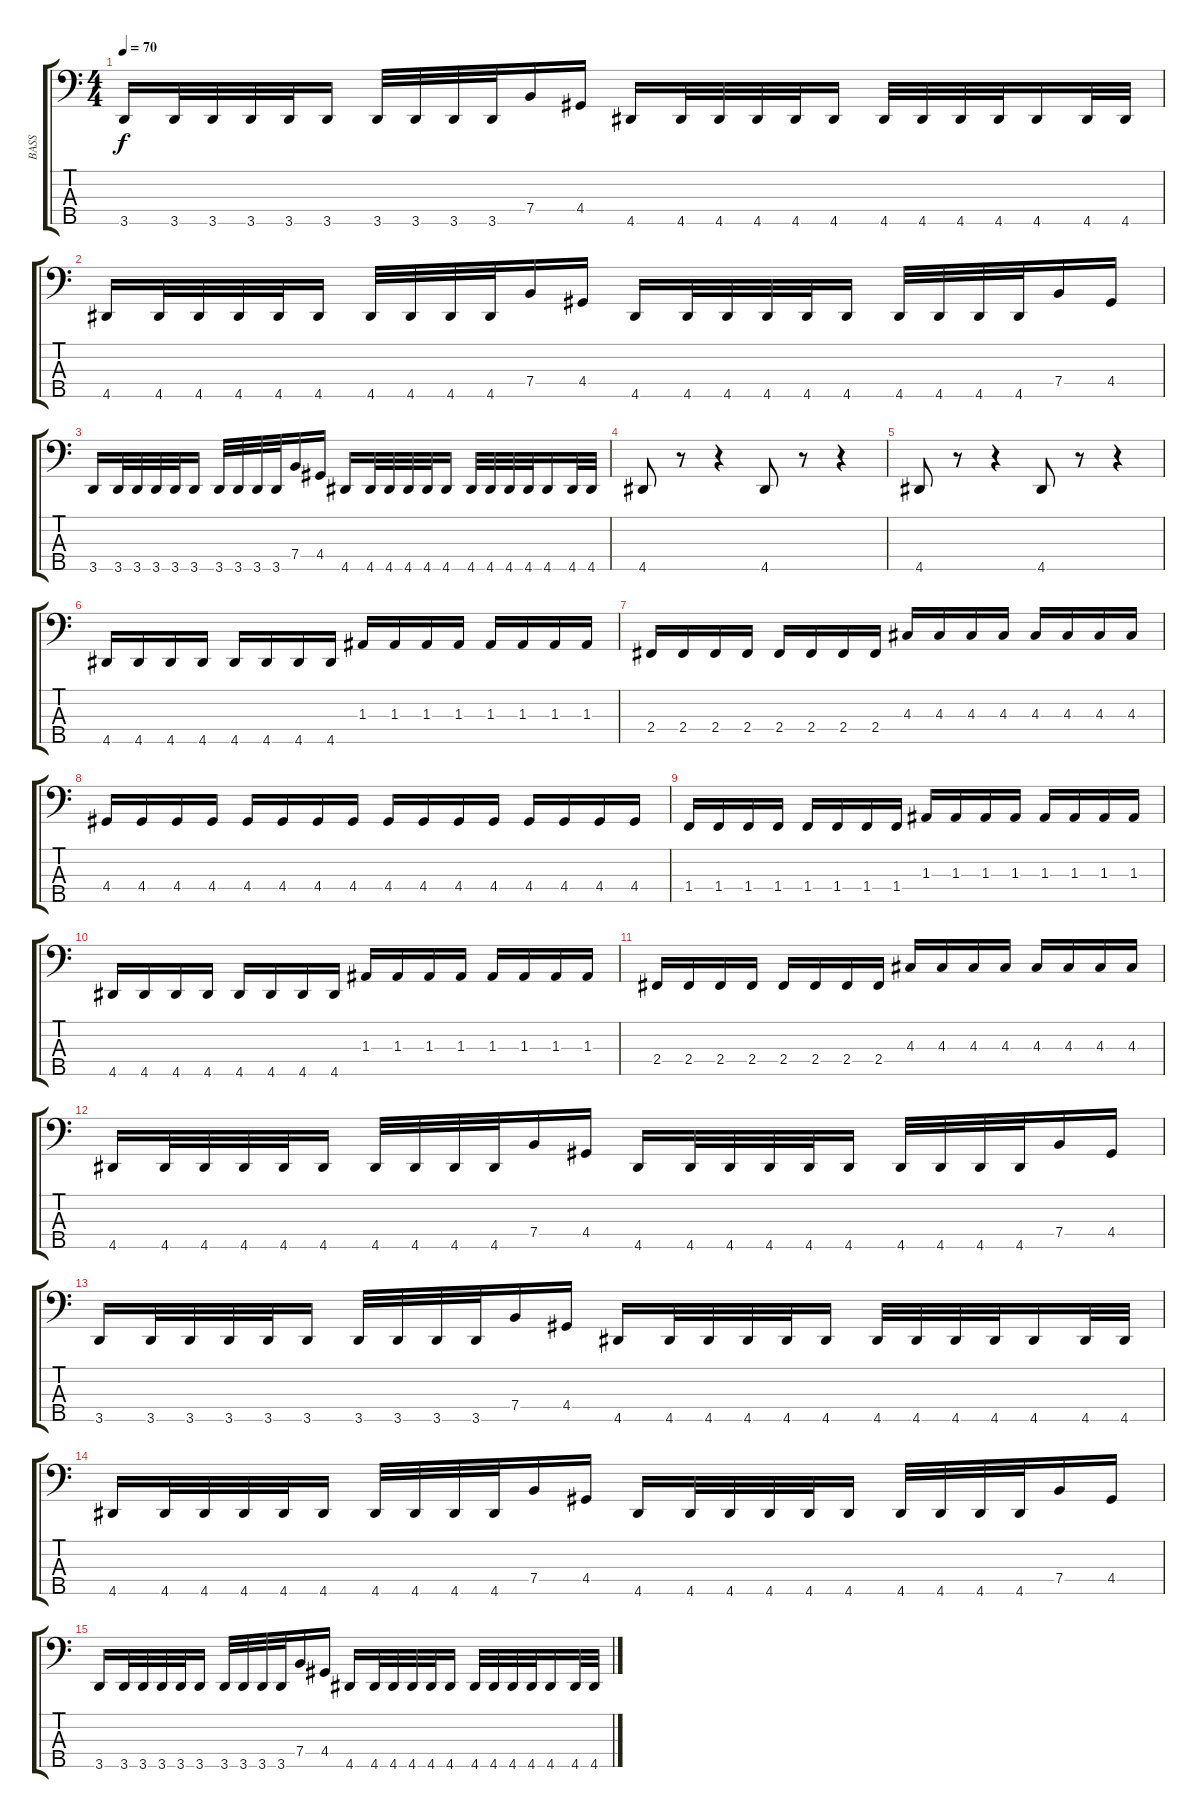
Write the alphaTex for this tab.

\track ("BASS" "BASS") {instrument electricbassfinger}
\staff {score tabs}
\tuning (G2 D2 A1 E1 B0) {hide}
\ts (4 4)
\tempo 70
\clef f4
\ks c
3.5.16{dy f} 3.5.32 3.5.32 3.5.32 3.5.32 3.5.16 3.5.32 3.5.32 3.5.32 3.5.32 7.4.16 4.4.16 4.5.16 4.5.32 4.5.32 4.5.32 4.5.32 4.5.16 4.5.32 4.5.32 4.5.32 4.5.32 4.5.16 4.5.32 4.5.32 |
4.5.16 4.5.32 4.5.32 4.5.32 4.5.32 4.5.16 4.5.32 4.5.32 4.5.32 4.5.32 7.4.16 4.4.16 4.5.16 4.5.32 4.5.32 4.5.32 4.5.32 4.5.16 4.5.32 4.5.32 4.5.32 4.5.32 7.4.16 4.4.16 |
3.5.16 3.5.32 3.5.32 3.5.32 3.5.32 3.5.16 3.5.32 3.5.32 3.5.32 3.5.32 7.4.16 4.4.16 4.5.16 4.5.32 4.5.32 4.5.32 4.5.32 4.5.16 4.5.32 4.5.32 4.5.32 4.5.32 4.5.16 4.5.32 4.5.32 |
4.5.8 r.8 r.4 4.5.8 r.8 r.4 |
4.5.8 r.8 r.4 4.5.8 r.8 r.4 |
4.5.16 4.5.16 4.5.16 4.5.16 4.5.16 4.5.16 4.5.16 4.5.16 1.3.16 1.3.16 1.3.16 1.3.16 1.3.16 1.3.16 1.3.16 1.3.16 |
2.4.16 2.4.16 2.4.16 2.4.16 2.4.16 2.4.16 2.4.16 2.4.16 4.3.16 4.3.16 4.3.16 4.3.16 4.3.16 4.3.16 4.3.16 4.3.16 |
4.4.16 4.4.16 4.4.16 4.4.16 4.4.16 4.4.16 4.4.16 4.4.16 4.4.16 4.4.16 4.4.16 4.4.16 4.4.16 4.4.16 4.4.16 4.4.16 |
1.4.16 1.4.16 1.4.16 1.4.16 1.4.16 1.4.16 1.4.16 1.4.16 1.3.16 1.3.16 1.3.16 1.3.16 1.3.16 1.3.16 1.3.16 1.3.16 |
4.5.16 4.5.16 4.5.16 4.5.16 4.5.16 4.5.16 4.5.16 4.5.16 1.3.16 1.3.16 1.3.16 1.3.16 1.3.16 1.3.16 1.3.16 1.3.16 |
2.4.16 2.4.16 2.4.16 2.4.16 2.4.16 2.4.16 2.4.16 2.4.16 4.3.16 4.3.16 4.3.16 4.3.16 4.3.16 4.3.16 4.3.16 4.3.16 |
4.5.16 4.5.32 4.5.32 4.5.32 4.5.32 4.5.16 4.5.32 4.5.32 4.5.32 4.5.32 7.4.16 4.4.16 4.5.16 4.5.32 4.5.32 4.5.32 4.5.32 4.5.16 4.5.32 4.5.32 4.5.32 4.5.32 7.4.16 4.4.16 |
3.5.16 3.5.32 3.5.32 3.5.32 3.5.32 3.5.16 3.5.32 3.5.32 3.5.32 3.5.32 7.4.16 4.4.16 4.5.16 4.5.32 4.5.32 4.5.32 4.5.32 4.5.16 4.5.32 4.5.32 4.5.32 4.5.32 4.5.16 4.5.32 4.5.32 |
4.5.16 4.5.32 4.5.32 4.5.32 4.5.32 4.5.16 4.5.32 4.5.32 4.5.32 4.5.32 7.4.16 4.4.16 4.5.16 4.5.32 4.5.32 4.5.32 4.5.32 4.5.16 4.5.32 4.5.32 4.5.32 4.5.32 7.4.16 4.4.16 |
3.5.16 3.5.32 3.5.32 3.5.32 3.5.32 3.5.16 3.5.32 3.5.32 3.5.32 3.5.32 7.4.16 4.4.16 4.5.16 4.5.32 4.5.32 4.5.32 4.5.32 4.5.16 4.5.32 4.5.32 4.5.32 4.5.32 4.5.16 4.5.32 4.5.32
